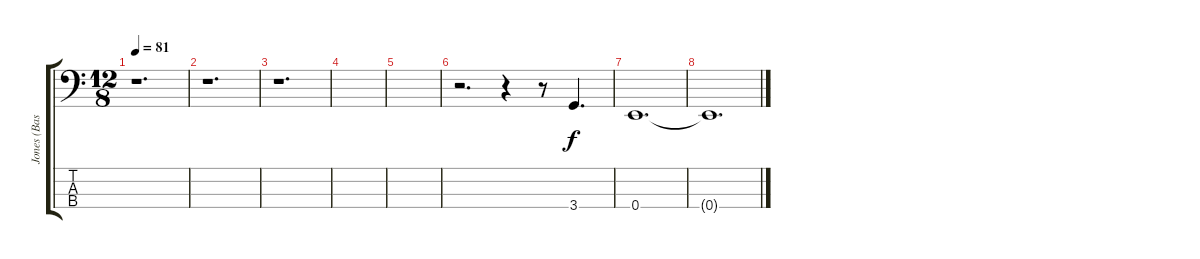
\track ("Jones (Bass)" "Jones (Bas") {instrument electricbassfinger}
\staff {score tabs}
\tuning (G2 D2 A1 E1) {hide}
\ts (12 8)
\tempo 81
\clef f4
\ks c
r.1{d dy f} |
r.1{d} |
r.1{d} |
|
|
r.2{d} r.4 r.8 3.4.4{d} |
0.4.1{d} |
0.4{t}.1{d}
